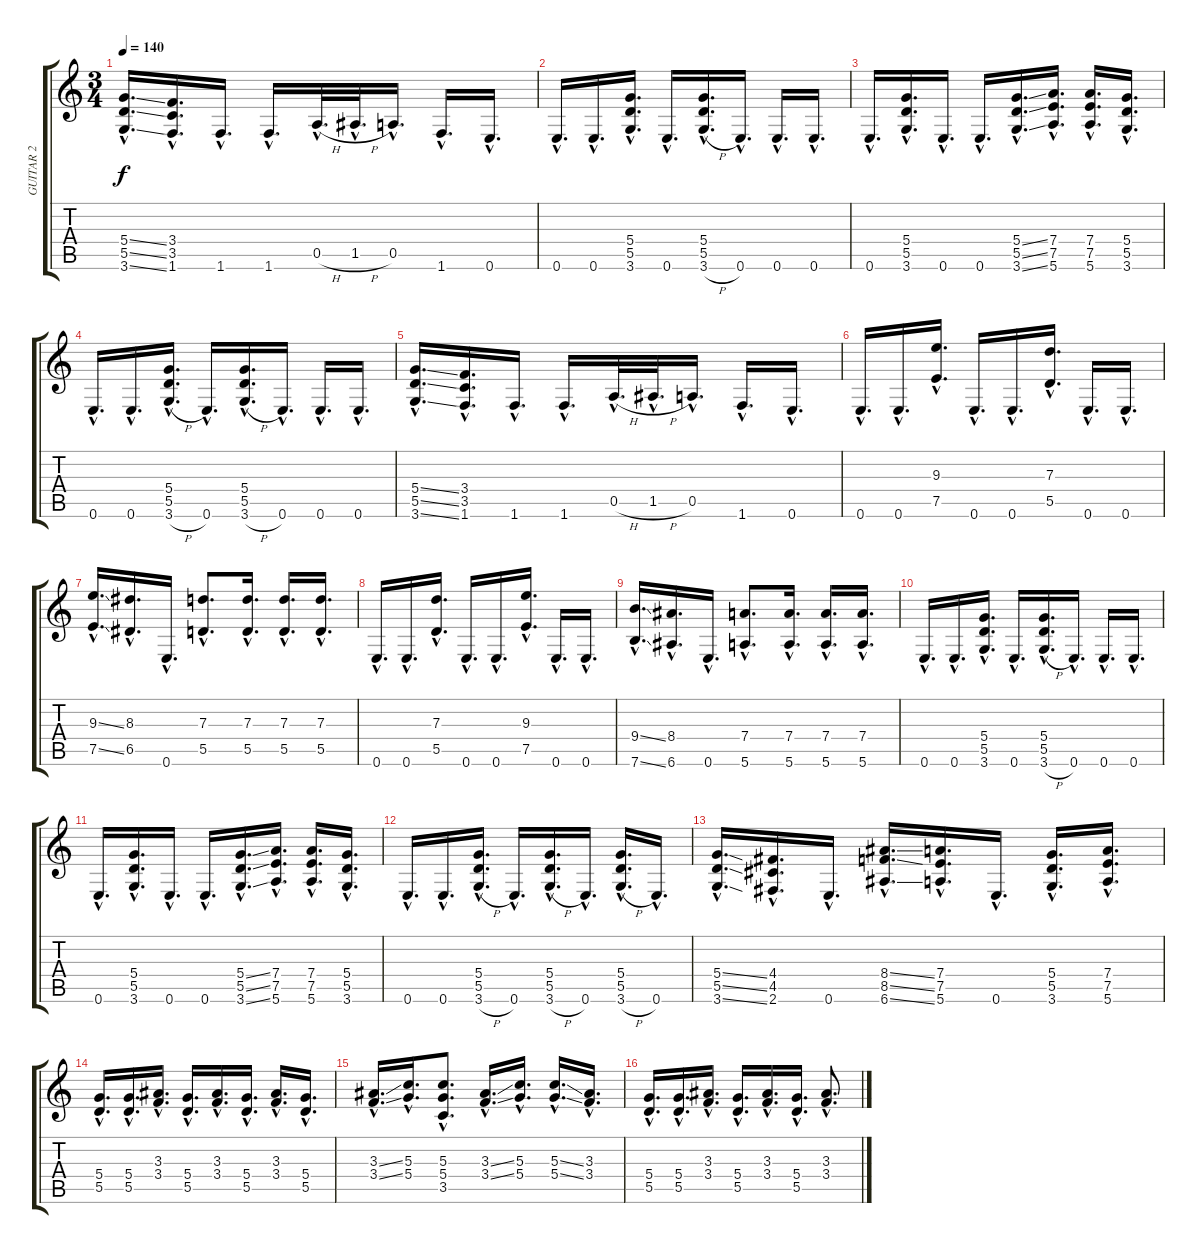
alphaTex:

\track ("GUITAR 2" "GUITAR 2") {instrument overdrivenguitar}
\staff {score tabs}
\tuning (E4 B3 G3 D3 A2 E2) {hide}
\ts (3 4)
\tempo 140
\clef g2
\ks c
(5.4{ss hac} 5.5{ss hac} 3.6{ss hac}).16{d dy f} (3.4{hac} 3.5{hac} 1.6{hac}).16{d} 1.6{hac}.16{d} 1.6{hac}.16{d} 0.5{h hac}.32{d} 1.5{h hac}.32{d} 0.5{hac}.16{d} 1.6{hac}.16{d} 0.6{hac}.16{d} |
0.6{hac}.16{d} 0.6{hac}.16{d} (5.4{hac} 5.5{hac} 3.6{hac}).16{d} 0.6{hac}.16{d} (5.4{hac} 5.5{hac} 3.6{h hac}).16{d} 0.6{hac}.16{d} 0.6{hac}.16{d} 0.6{hac}.16{d} |
0.6{hac}.16{d} (5.4{hac} 5.5{hac} 3.6{hac}).16{d} 0.6{hac}.16{d} 0.6{hac}.16{d} (5.4{ss hac} 5.5{ss hac} 3.6{ss hac}).16{d} (7.4{hac} 7.5{hac} 5.6{hac}).16{d} (7.4{hac} 7.5{hac} 5.6{hac}).16{d} (5.4{hac} 5.5{hac} 3.6{hac}).16{d} |
0.6{hac}.16{d} 0.6{hac}.16{d} (5.4{hac} 5.5{hac} 3.6{h hac}).16{d} 0.6{hac}.16{d} (5.4{hac} 5.5{hac} 3.6{h hac}).16{d} 0.6{hac}.16{d} 0.6{hac}.16{d} 0.6{hac}.16{d} |
(5.4{ss hac} 5.5{ss hac} 3.6{ss hac}).16{d} (3.4{hac} 3.5{hac} 1.6{hac}).16{d} 1.6{hac}.16{d} 1.6{hac}.16{d} 0.5{h hac}.32{d} 1.5{h hac}.32{d} 0.5{hac}.16{d} 1.6{hac}.16{d} 0.6{hac}.16{d} |
0.6{hac}.16{d} 0.6{hac}.16{d} (9.3{hac} 7.5{hac}).16{d} 0.6{hac}.16{d} 0.6{hac}.16{d} (7.3{hac} 5.5{hac}).16{d} 0.6{hac}.16{d} 0.6{hac}.16{d} |
(9.3{ss hac} 7.5{ss hac}).16{d} (8.3{hac} 6.5{hac}).16{d} 0.6{hac}.16{d} (7.3{hac} 5.5{hac}).8{d} (7.3{hac} 5.5{hac}).16{d} (7.3{hac} 5.5{hac}).16{d} (7.3{hac} 5.5{hac}).16{d} |
0.6{hac}.16{d} 0.6{hac}.16{d} (7.3{hac} 5.5{hac}).16{d} 0.6{hac}.16{d} 0.6{hac}.16{d} (9.3{hac} 7.5{hac}).16{d} 0.6{hac}.16{d} 0.6{hac}.16{d} |
(9.4{ss hac} 7.6{ss hac}).16{d} (8.4{hac} 6.6{hac}).16{d} 0.6{hac}.16{d} (7.4{hac} 5.6{hac}).8{d} (7.4{hac} 5.6{hac}).16{d} (7.4{hac} 5.6{hac}).16{d} (7.4{hac} 5.6{hac}).16{d} |
0.6{hac}.16{d} 0.6{hac}.16{d} (5.4{hac} 5.5{hac} 3.6{hac}).16{d} 0.6{hac}.16{d} (5.4{hac} 5.5{hac} 3.6{h hac}).16{d} 0.6{hac}.16{d} 0.6{hac}.16{d} 0.6{hac}.16{d} |
0.6{hac}.16{d} (5.4{hac} 5.5{hac} 3.6{hac}).16{d} 0.6{hac}.16{d} 0.6{hac}.16{d} (5.4{ss hac} 5.5{ss hac} 3.6{ss hac}).16{d} (7.4{hac} 7.5{hac} 5.6{hac}).16{d} (7.4{hac} 7.5{hac} 5.6{hac}).16{d} (5.4{hac} 5.5{hac} 3.6{hac}).16{d} |
0.6{hac}.16{d} 0.6{hac}.16{d} (5.4{hac} 5.5{hac} 3.6{h hac}).16{d} 0.6{hac}.16{d} (5.4{hac} 5.5{hac} 3.6{h hac}).16{d} 0.6{hac}.16{d} (5.4{hac} 5.5{hac} 3.6{h hac}).16{d} 0.6{hac}.16{d} |
(5.4{ss hac} 5.5{ss hac} 3.6{ss hac}).16{d} (4.4{hac} 4.5{hac} 2.6{hac}).16{d} 0.6{hac}.16{d} (8.4{ss hac} 8.5{ss hac} 6.6{ss hac}).16{d} (7.4{hac} 7.5{hac} 5.6{hac}).16{d} 0.6{hac}.16{d} (5.4{hac} 5.5{hac} 3.6{hac}).16{d} (7.4{hac} 7.5{hac} 5.6{hac}).16{d} |
(5.4{hac} 5.5{hac}).16{d} (5.4{hac} 5.5{hac}).16{d} (3.3{hac} 3.4{hac}).16{d} (5.4{hac} 5.5{hac}).16{d} (3.3{hac} 3.4{hac}).16{d} (5.4{hac} 5.5{hac}).16{d} (3.3{hac} 3.4{hac}).16{d} (5.4{hac} 5.5{hac}).16{d} |
(3.3{ss hac} 3.4{ss hac}).16{d} (5.3{hac} 5.4{hac}).16{d} (5.3{hac} 5.4{hac} 3.5{hac}).8{d} (3.3{ss hac} 3.4{ss hac}).16{d} (5.3{hac} 5.4{hac}).16{d} (5.3{ss hac} 5.4{ss hac}).16{d} (3.3{hac} 3.4{hac}).16{d} |
(5.4{hac} 5.5{hac}).16{d} (5.4{hac} 5.5{hac}).16{d} (3.3{hac} 3.4{hac}).16{d} (5.4{hac} 5.5{hac}).16{d} (3.3{hac} 3.4{hac}).16{d} (5.4{hac} 5.5{hac}).16{d} (3.3{hac} 3.4{hac}).8{d}
